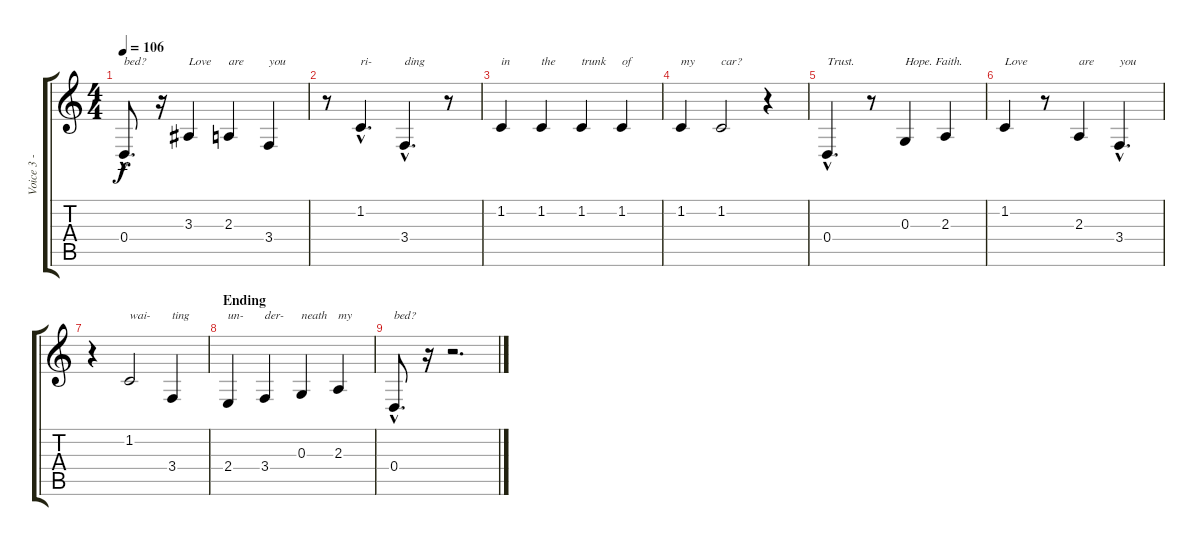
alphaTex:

\track ("Voice 3 - center" "Voice 3 - ") {instrument sopranosax}
\staff {score tabs}
\tuning (E4 B3 G3 D3 A2 E2) {hide}
\ts (4 4)
\tempo 106
\clef g2
\ks c
0.4{hac}.8{d txt "bed?" dy f} r.16 3.3.4{txt "Love"} 2.3.4{txt "are"} 3.4.4{txt "you"} |
r.8 1.2{hac}.4{d txt "ri-"} 3.4{hac}.4{d txt "ding"} r.8 |
1.2.4{txt "in"} 1.2.4{txt "the"} 1.2.4{txt "trunk"} 1.2.4{txt "of"} |
1.2.4{txt "my"} 1.2.2{txt "car?"} r.4 |
0.4{hac}.4{d txt "Trust."} r.8 0.3.4{txt "Hope. Faith."} 2.3.4 |
1.2.4{txt "Love"} r.8 2.3.4{txt "are"} 3.4{hac}.4{d txt "you"} |
r.4 1.2.2{txt "wai-"} 3.4.4{txt "ting"} |
\section ("" "Ending")
2.4.4{txt "un-"} 3.4.4{txt "der-"} 0.3.4{txt "neath"} 2.3.4{txt "my"} |
0.4{hac}.8{d txt "bed?"} r.16 r.2{d}
